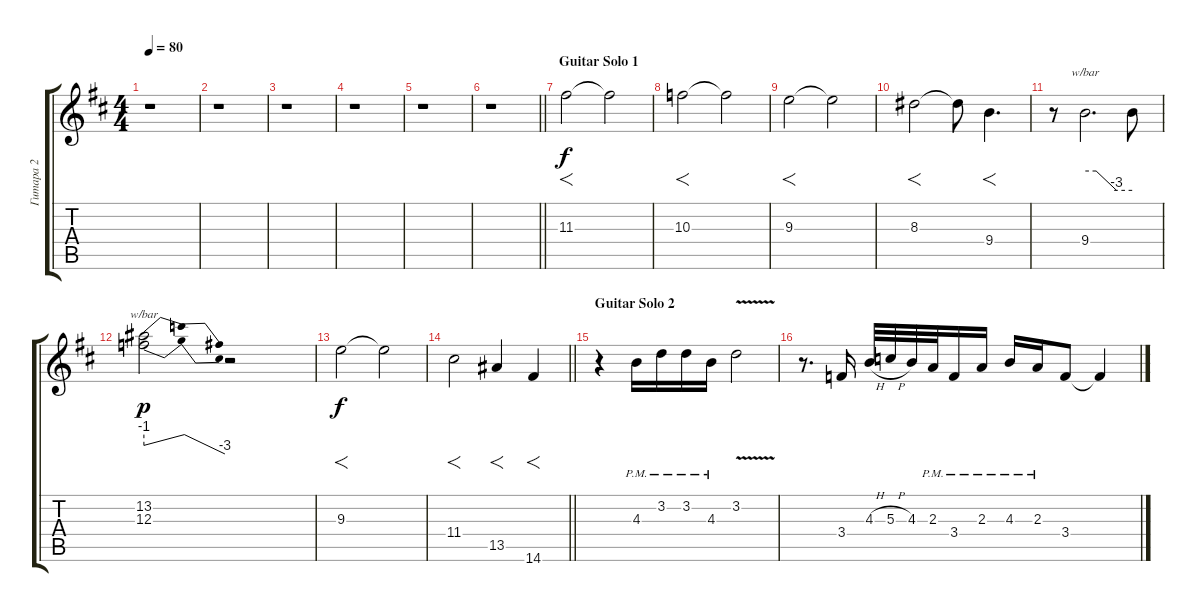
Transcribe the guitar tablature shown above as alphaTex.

\track ("Гитара 2" "Гитара 2") {instrument distortionguitar}
\staff {score tabs}
\tuning (E4 B3 G3 D3 A2 E2) {hide}
\ts (4 4)
\tempo 80
\clef g2
\ks bminor
r.1{dy f} |
r.1 |
r.1 |
r.1 |
r.1 |
\barLineRight lightlight
r.1 |
\section ("" "Guitar Solo 1")
11.3.2{f} 11.3{t}.2 |
10.3.2{f} 10.3{t}.2 |
9.3.2{f} 9.3{t}.2 |
8.3.2{f} 8.3{t}.8 9.4.4{f d} |
r.8 9.4.2{d tbe (custom default 0 0 14 0 40 -12 60 -12)} 9.4{t}.8 |
(13.2 12.3).2{tbe (dip default 0 -4 7 0 39 0 60 -12) dy p} r.2 |
9.3.2{f dy f} 9.3{t}.2 |
\barLineRight lightlight
11.4.2{f} 13.5.4{f} 14.6.4{f} |
\section ("" "Guitar Solo 2")
r.4{volume 10} 4.3{pm}.16 3.2{pm}.16 3.2{pm}.16 4.3{pm}.16 3.2{v}.2 |
r.8{d} 3.4.16 4.3{h}.32 5.3{h}.32 4.3.32 2.3{pm}.32 3.4{pm}.16 2.3{pm}.16 4.3{pm}.16 2.3{pm}.16 3.4.8 3.4{t}.4
